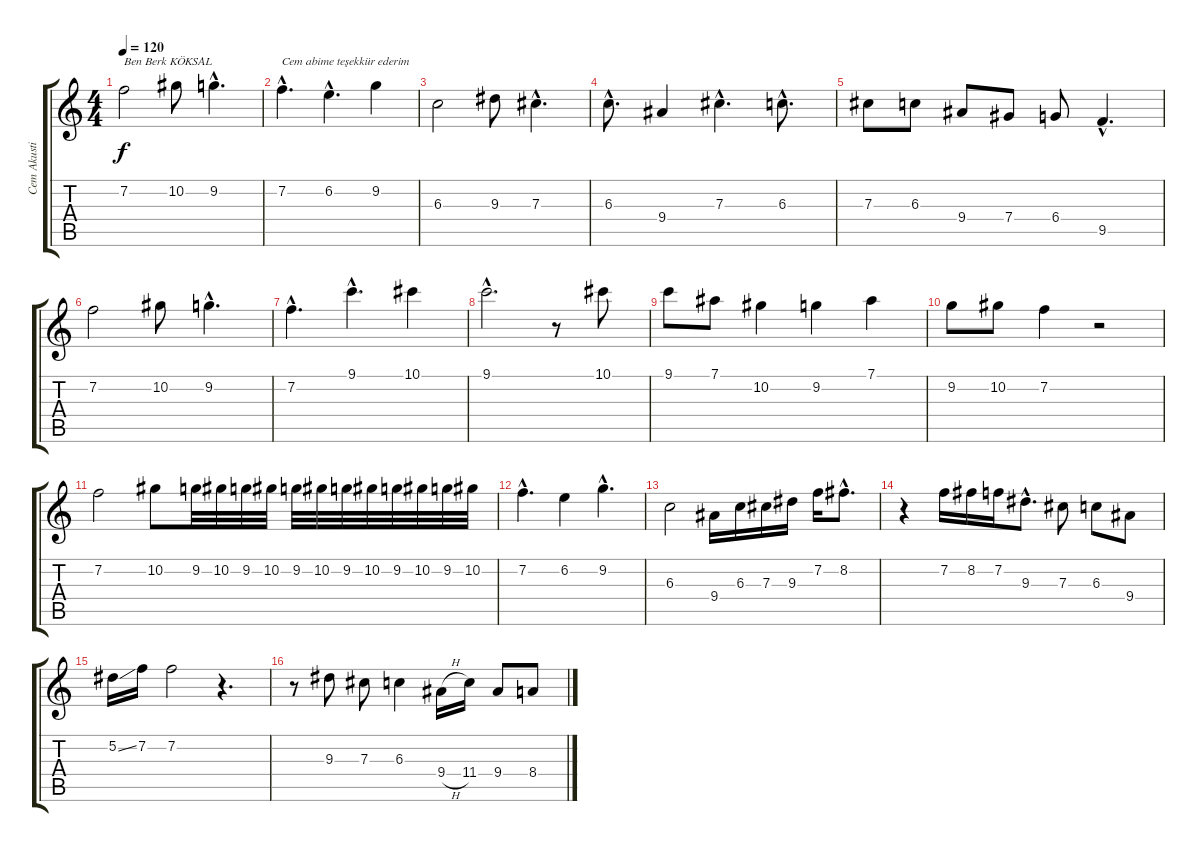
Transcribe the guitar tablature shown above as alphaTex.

\track ("Cem Akustik" "Cem Akusti") {instrument acousticguitarsteel}
\staff {score tabs}
\tuning (Eb4 Bb3 Gb3 Db3 Ab2 Eb2) {hide}
\ts (4 4)
\tempo 120
\clef g2
\ks c
7.2.2{txt "Ben Berk KÖKSAL " dy f instrument acousticguitarsteel} 10.2.8 9.2{hac}.4{d} |
7.2{hac}.4{d txt "Cem abime teşekkür ederim"} 6.2{hac}.4{d} 9.2.4 |
6.3.2 9.3.8 7.3{hac}.4{d} |
6.3{hac}.8{d} 9.4.4 7.3{hac}.4{d} 6.3{hac}.8{d} |
7.3.8 6.3.8 9.4.8 7.4.8 6.4.8 9.5{hac}.4{d} |
7.2.2 10.2.8 9.2{hac}.4{d} |
7.2{hac}.4{d} 9.1{hac}.4{d} 10.1.4 |
9.1{hac}.2{d} r.8 10.1.8 |
9.1.8 7.1.8 10.2.4 9.2.4 7.1.4 |
9.2.8 10.2.8 7.2.4 r.2 |
7.2.2 10.2.8 9.2.32 10.2.32 9.2.32 10.2.32 9.2.32 10.2.32 9.2.32 10.2.32 9.2.32 10.2.32 9.2.32 10.2.32 |
7.2{hac}.4{d} 6.2.4 9.2{hac}.4{d} |
6.3.2 9.4.16 6.3.16 7.3.16 9.3.16 7.2.16 8.2{hac}.8{d} |
r.4 7.2.16 8.2.16 7.2.16 9.3{hac}.8{d} 7.3.8 6.3.8 9.4.8 |
5.2{ss}.16 7.2.16 7.2.2 r.4{d} |
r.8 9.3.8 7.3.8 6.3.4 9.4{h}.16 11.4.16 9.4.8 8.4.8
